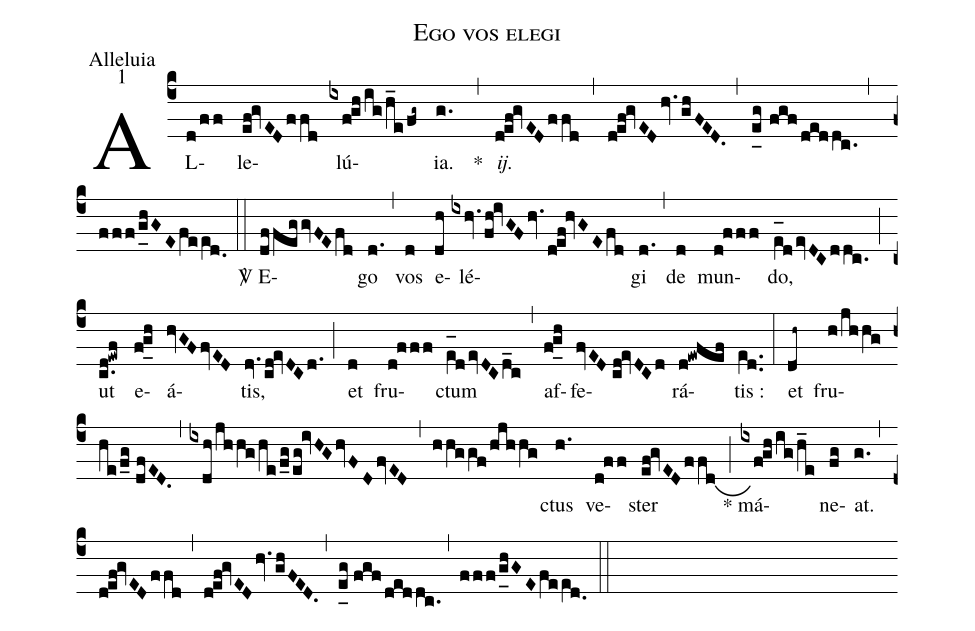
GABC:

nabc-lines:1;
name:Ego vos elegi;
office-part:Alleluia;
mode:1;
%%
(c4) AL(d/ff)le(ef!gvEDffd)lú(ixfghig/h_e/fg~){ia}.(g.) <clear>*(,) <i>ij.</i>(def!gvEDffd) (,) (def!gvEDhv.ghFED.) (,) (e_[uh:l]g//fgfdeddc.) (,) (fff/g_[uh:l]hGEfee[ll:1]d.0) (::) <sp>V/</sp> E(dffeggvFEfd)go(d.) (,) vos(d) e(dh)lé(ixhv.fh!ivGFhv.def!hvGEfd)gi(d.) (,) de(d) mun(d!fff)do,(e_[oh:h][ll:1]devDCddc.) (;) ut(c.d!ewf) e(fg_[uh:l]h)á(hvGFfvED)tis,(dv.cd!evDCd.) (;) et(d) fru(d!fff)ctum(e_[oh:h][ll:1]devDCd_c) (,) af(fg_[uh:l]h)fe(fvED//cd!evDCd)rá(d!ewfef)tis :(e[ll:1]d..) (:) et(dh~) fru(h/jhhg/he/f_g//dfED.)(,)(ixdh/jhhg/he/f_g/eg!ivHGhvFDfvED)(,)(hhggf/hjhhg)ctus(h.) ve(d!ff)ster(ef!gvEDffd[ub:0;6mm]) (;) * má(ixfghig/h_e)ne(fg)at.(g.) (,) (def!gvEDffd) (,) (def!gvEDhv.ghFED.) (,) (e_[uh:l]g//fgfdeddc.) (,) (fff/g_[uh:l]hGEfee[ll:1]d.0) (::)
